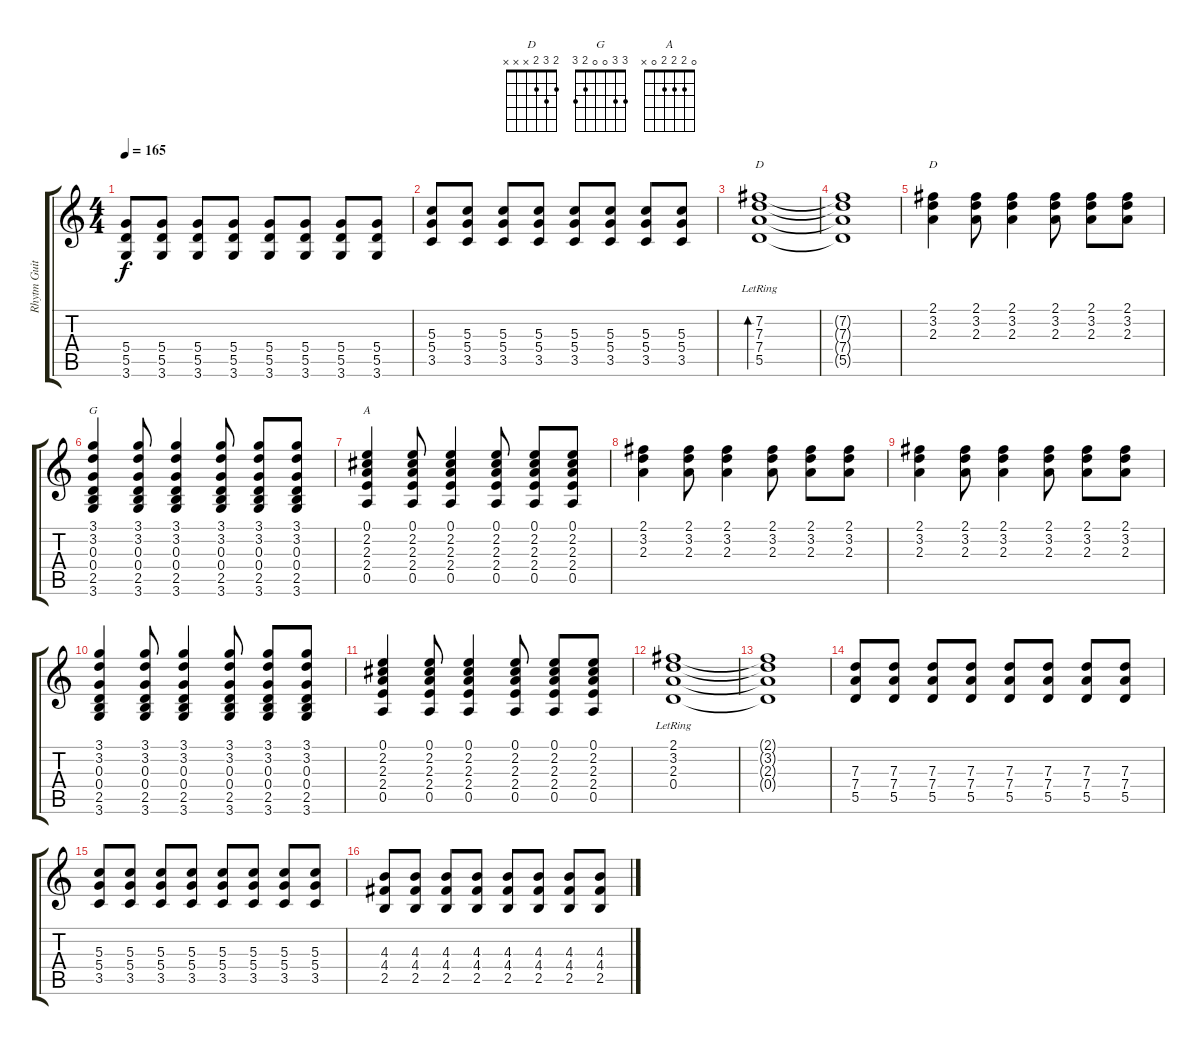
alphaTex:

\track ("Rhytm Guitar" "Rhytm Guit") {instrument distortionguitar}
\staff {score tabs}
\tuning (E4 B3 G3 D3 A2 E2) {hide}
\chord ("D" x 7 7 7 5 x) {firstfret 5}
\chord ("D" 2 3 2 x x x)
\chord ("G" 3 3 0 0 2 3)
\chord ("A" 0 2 2 2 0 x)
\ts (4 4)
\tempo 165
\clef g2
\ks c
(5.4 5.5 3.6).8{dy f} (5.4 5.5 3.6).8 (5.4 5.5 3.6).8 (5.4 5.5 3.6).8 (5.4 5.5 3.6).8 (5.4 5.5 3.6).8 (5.4 5.5 3.6).8 (5.4 5.5 3.6).8 |
(5.3 5.4 3.5).8 (5.3 5.4 3.5).8 (5.3 5.4 3.5).8 (5.3 5.4 3.5).8 (5.3 5.4 3.5).8 (5.3 5.4 3.5).8 (5.3 5.4 3.5).8 (5.3 5.4 3.5).8 |
(7.2{lr} 7.3{lr} 7.4{lr} 5.5{lr}).1{bd 120 ch "D"} |
(7.2{t} 7.3{t} 7.4{t} 5.5{t}).1 |
(2.1 3.2 2.3).4{ch "D" instrument electricguitarclean} (2.1 3.2 2.3).8 (2.1 3.2 2.3).4 (2.1 3.2 2.3).8 (2.1 3.2 2.3).8 (2.1 3.2 2.3).8 |
(3.1 3.2 0.3 0.4 2.5 3.6).4{ch "G"} (3.1 3.2 0.3 0.4 2.5 3.6).8 (3.1 3.2 0.3 0.4 2.5 3.6).4 (3.1 3.2 0.3 0.4 2.5 3.6).8 (3.1 3.2 0.3 0.4 2.5 3.6).8 (3.1 3.2 0.3 0.4 2.5 3.6).8 |
(0.1 2.2 2.3 2.4 0.5).4{ch "A"} (0.1 2.2 2.3 2.4 0.5).8 (0.1 2.2 2.3 2.4 0.5).4 (0.1 2.2 2.3 2.4 0.5).8 (0.1 2.2 2.3 2.4 0.5).8 (0.1 2.2 2.3 2.4 0.5).8 |
(2.1 3.2 2.3).4 (2.1 3.2 2.3).8 (2.1 3.2 2.3).4 (2.1 3.2 2.3).8 (2.1 3.2 2.3).8 (2.1 3.2 2.3).8 |
(2.1 3.2 2.3).4 (2.1 3.2 2.3).8 (2.1 3.2 2.3).4 (2.1 3.2 2.3).8 (2.1 3.2 2.3).8 (2.1 3.2 2.3).8 |
(3.1 3.2 0.3 0.4 2.5 3.6).4 (3.1 3.2 0.3 0.4 2.5 3.6).8 (3.1 3.2 0.3 0.4 2.5 3.6).4 (3.1 3.2 0.3 0.4 2.5 3.6).8 (3.1 3.2 0.3 0.4 2.5 3.6).8 (3.1 3.2 0.3 0.4 2.5 3.6).8 |
(0.1 2.2 2.3 2.4 0.5).4 (0.1 2.2 2.3 2.4 0.5).8 (0.1 2.2 2.3 2.4 0.5).4 (0.1 2.2 2.3 2.4 0.5).8 (0.1 2.2 2.3 2.4 0.5).8 (0.1 2.2 2.3 2.4 0.5).8 |
(2.1{lr} 3.2{lr} 2.3{lr} 0.4{lr}).1 |
(2.1{t} 3.2{t} 2.3{t} 0.4{t}).1 |
(7.3 7.4 5.5).8{instrument distortionguitar} (7.3 7.4 5.5).8 (7.3 7.4 5.5).8 (7.3 7.4 5.5).8 (7.3 7.4 5.5).8 (7.3 7.4 5.5).8 (7.3 7.4 5.5).8 (7.3 7.4 5.5).8 |
(5.3 5.4 3.5).8 (5.3 5.4 3.5).8 (5.3 5.4 3.5).8 (5.3 5.4 3.5).8 (5.3 5.4 3.5).8 (5.3 5.4 3.5).8 (5.3 5.4 3.5).8 (5.3 5.4 3.5).8 |
(4.3 4.4 2.5).8 (4.3 4.4 2.5).8 (4.3 4.4 2.5).8 (4.3 4.4 2.5).8 (4.3 4.4 2.5).8 (4.3 4.4 2.5).8 (4.3 4.4 2.5).8 (4.3 4.4 2.5).8
